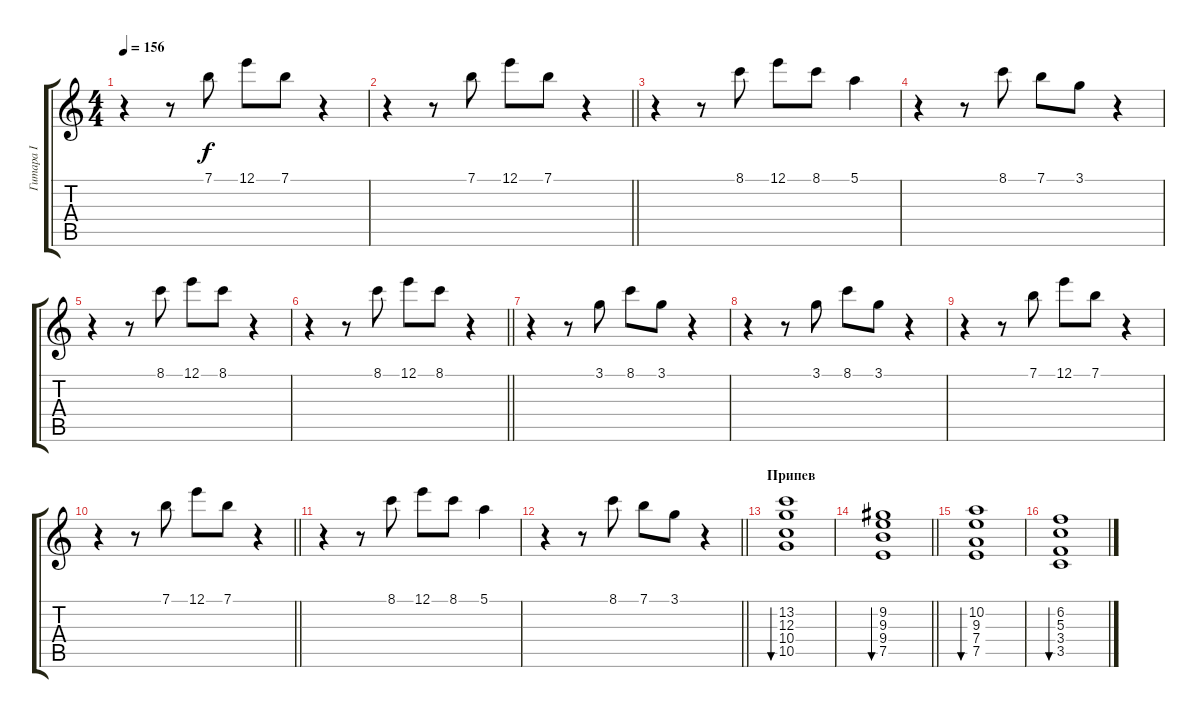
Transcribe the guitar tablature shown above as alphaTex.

\track ("Гитара I" "Гитара I") {instrument distortionguitar}
\staff {score tabs}
\tuning (E4 B3 G3 D3 A2 E2) {hide}
\ts (4 4)
\tempo 156
\clef g2
\ks c
r.4{dy f} r.8 7.1.8 12.1.8 7.1.8 r.4 |
\barLineRight lightlight
r.4 r.8 7.1.8 12.1.8 7.1.8 r.4 |
r.4 r.8 8.1.8 12.1.8 8.1.8 5.1.4 |
r.4 r.8 8.1.8 7.1.8 3.1.8 r.4 |
r.4 r.8 8.1.8 12.1.8 8.1.8 r.4 |
\barLineRight lightlight
r.4 r.8 8.1.8 12.1.8 8.1.8 r.4 |
r.4 r.8 3.1.8 8.1.8 3.1.8 r.4 |
r.4 r.8 3.1.8 8.1.8 3.1.8 r.4 |
r.4 r.8 7.1.8 12.1.8 7.1.8 r.4 |
\barLineRight lightlight
r.4 r.8 7.1.8 12.1.8 7.1.8 r.4 |
r.4 r.8 8.1.8 12.1.8 8.1.8 5.1.4 |
\barLineRight lightlight
r.4 r.8 8.1.8 7.1.8 3.1.8 r.4 |
\section ("" "Припев")
(13.2 12.3 10.4 10.5).1{bu 60} |
\barLineRight lightlight
(9.2 9.3 9.4 7.5).1{bu 60} |
(10.2 9.3 7.4 7.5).1{bu 60} |
(6.2 5.3 3.4 3.5).1{bu 60}
